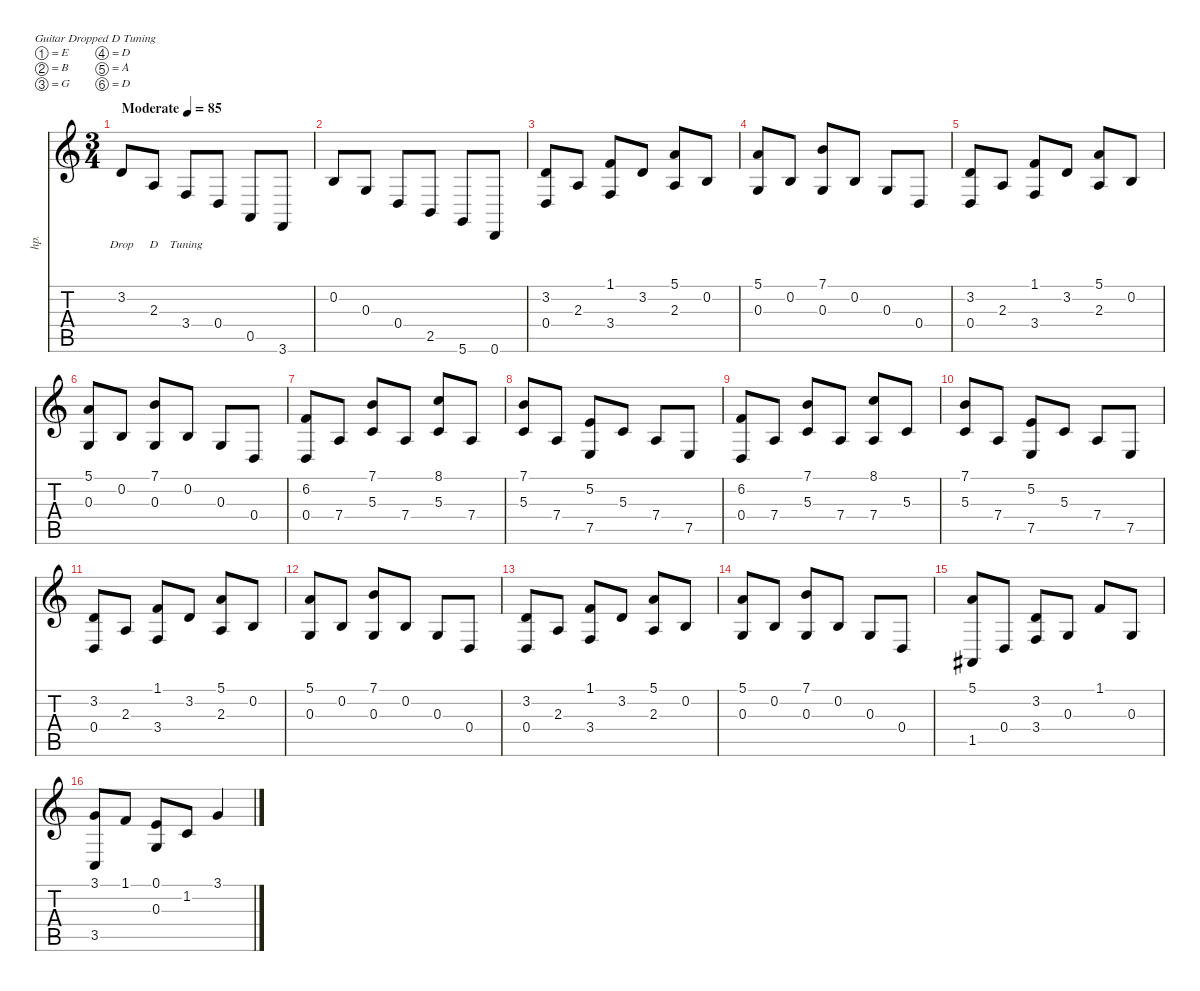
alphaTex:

\defaultSystemsLayout 4
\hideDynamics
\bracketExtendMode nobrackets
\otherSystemsTrackNameOrientation horizontal
\track ("Track 1" "hp.") {instrument orchestralharp}
\staff {score tabs}
\tuning (E4 B3 G3 D3 A2 D2)
\ts (3 4)
\beaming (8 2 2 2)
\tempo (85 "Moderate")
\clef g2
\ks c
3.2.8{lyrics (0 "Drop") lyrics (1 "") lyrics (2 "") lyrics (3 "") lyrics (4 "") dy f instrument orchestralharp beam Up} 2.3.8{lyrics (0 "D") lyrics (1 "") lyrics (2 "") lyrics (3 "") lyrics (4 "") beam Up} 3.4.8{lyrics (0 "Tuning") lyrics (1 "") lyrics (2 "") lyrics (3 "") lyrics (4 "") beam Up} 0.4.8{beam Up} 0.5.8{beam Up} 3.6.8{beam Up} |
0.2.8{beam Up} 0.3.8{beam Up} 0.4.8{beam Up} 2.5.8{beam Up} 5.6.8{beam Up} 0.6.8{beam Up} |
(3.2 0.4).8{beam Up} 2.3.8{beam Up} (1.1 3.4).8{beam Up} 3.2.8{beam Up} (5.1 2.3).8{beam Up} 0.2.8{beam Up} |
(5.1 0.3).8{beam Up} 0.2.8{beam Up} (7.1 0.3).8{beam Up} 0.2.8{beam Up} 0.3.8{beam Up} 0.4.8{beam Up} |
(3.2 0.4).8{beam Up} 2.3.8{beam Up} (1.1 3.4).8{beam Up} 3.2.8{beam Up} (5.1 2.3).8{beam Up} 0.2.8{beam Up} |
(5.1 0.3).8{beam Up} 0.2.8{beam Up} (7.1 0.3).8{beam Up} 0.2.8{beam Up} 0.3.8{beam Up} 0.4.8{beam Up} |
(6.2 0.4).8{beam Up} 7.4.8{beam Up} (7.1 5.3).8{beam Up} 7.4.8{beam Up} (8.1 5.3).8{beam Up} 7.4.8{beam Up} |
(7.1 5.3).8{beam Up} 7.4.8{beam Up} (5.2 7.5).8{beam Up} 5.3.8{beam Up} 7.4.8{beam Up} 7.5.8{beam Up} |
(6.2 0.4).8{beam Up} 7.4.8{beam Up} (7.1 5.3).8{beam Up} 7.4.8{beam Up} (8.1 7.4).8{beam Up} 5.3.8{beam Up} |
(7.1 5.3).8{beam Up} 7.4.8{beam Up} (5.2 7.5).8{beam Up} 5.3.8{beam Up} 7.4.8{beam Up} 7.5.8{beam Up} |
(3.2 0.4).8{beam Up} 2.3.8{beam Up} (1.1 3.4).8{beam Up} 3.2.8{beam Up} (5.1 2.3).8{beam Up} 0.2.8{beam Up} |
(5.1 0.3).8{beam Up} 0.2.8{beam Up} (7.1 0.3).8{beam Up} 0.2.8{beam Up} 0.3.8{beam Up} 0.4.8{beam Up} |
(3.2 0.4).8{beam Up} 2.3.8{beam Up} (1.1 3.4).8{beam Up} 3.2.8{beam Up} (5.1 2.3).8{beam Up} 0.2.8{beam Up} |
(5.1 0.3).8{beam Up} 0.2.8{beam Up} (7.1 0.3).8{beam Up} 0.2.8{beam Up} 0.3.8{beam Up} 0.4.8{beam Up} |
(5.1 1.5{acc #}).8{beam Up} 0.4.8{beam Up} (3.2 3.4).8{beam Up} 0.3.8{beam Up} 1.1.8{beam Up} 0.3.8{beam Up} |
(3.1 3.5).8{beam Up} 1.1.8{beam Up} (0.1 0.3).8{beam Up} 1.2.8{beam Up} 3.1.4{beam Up}
